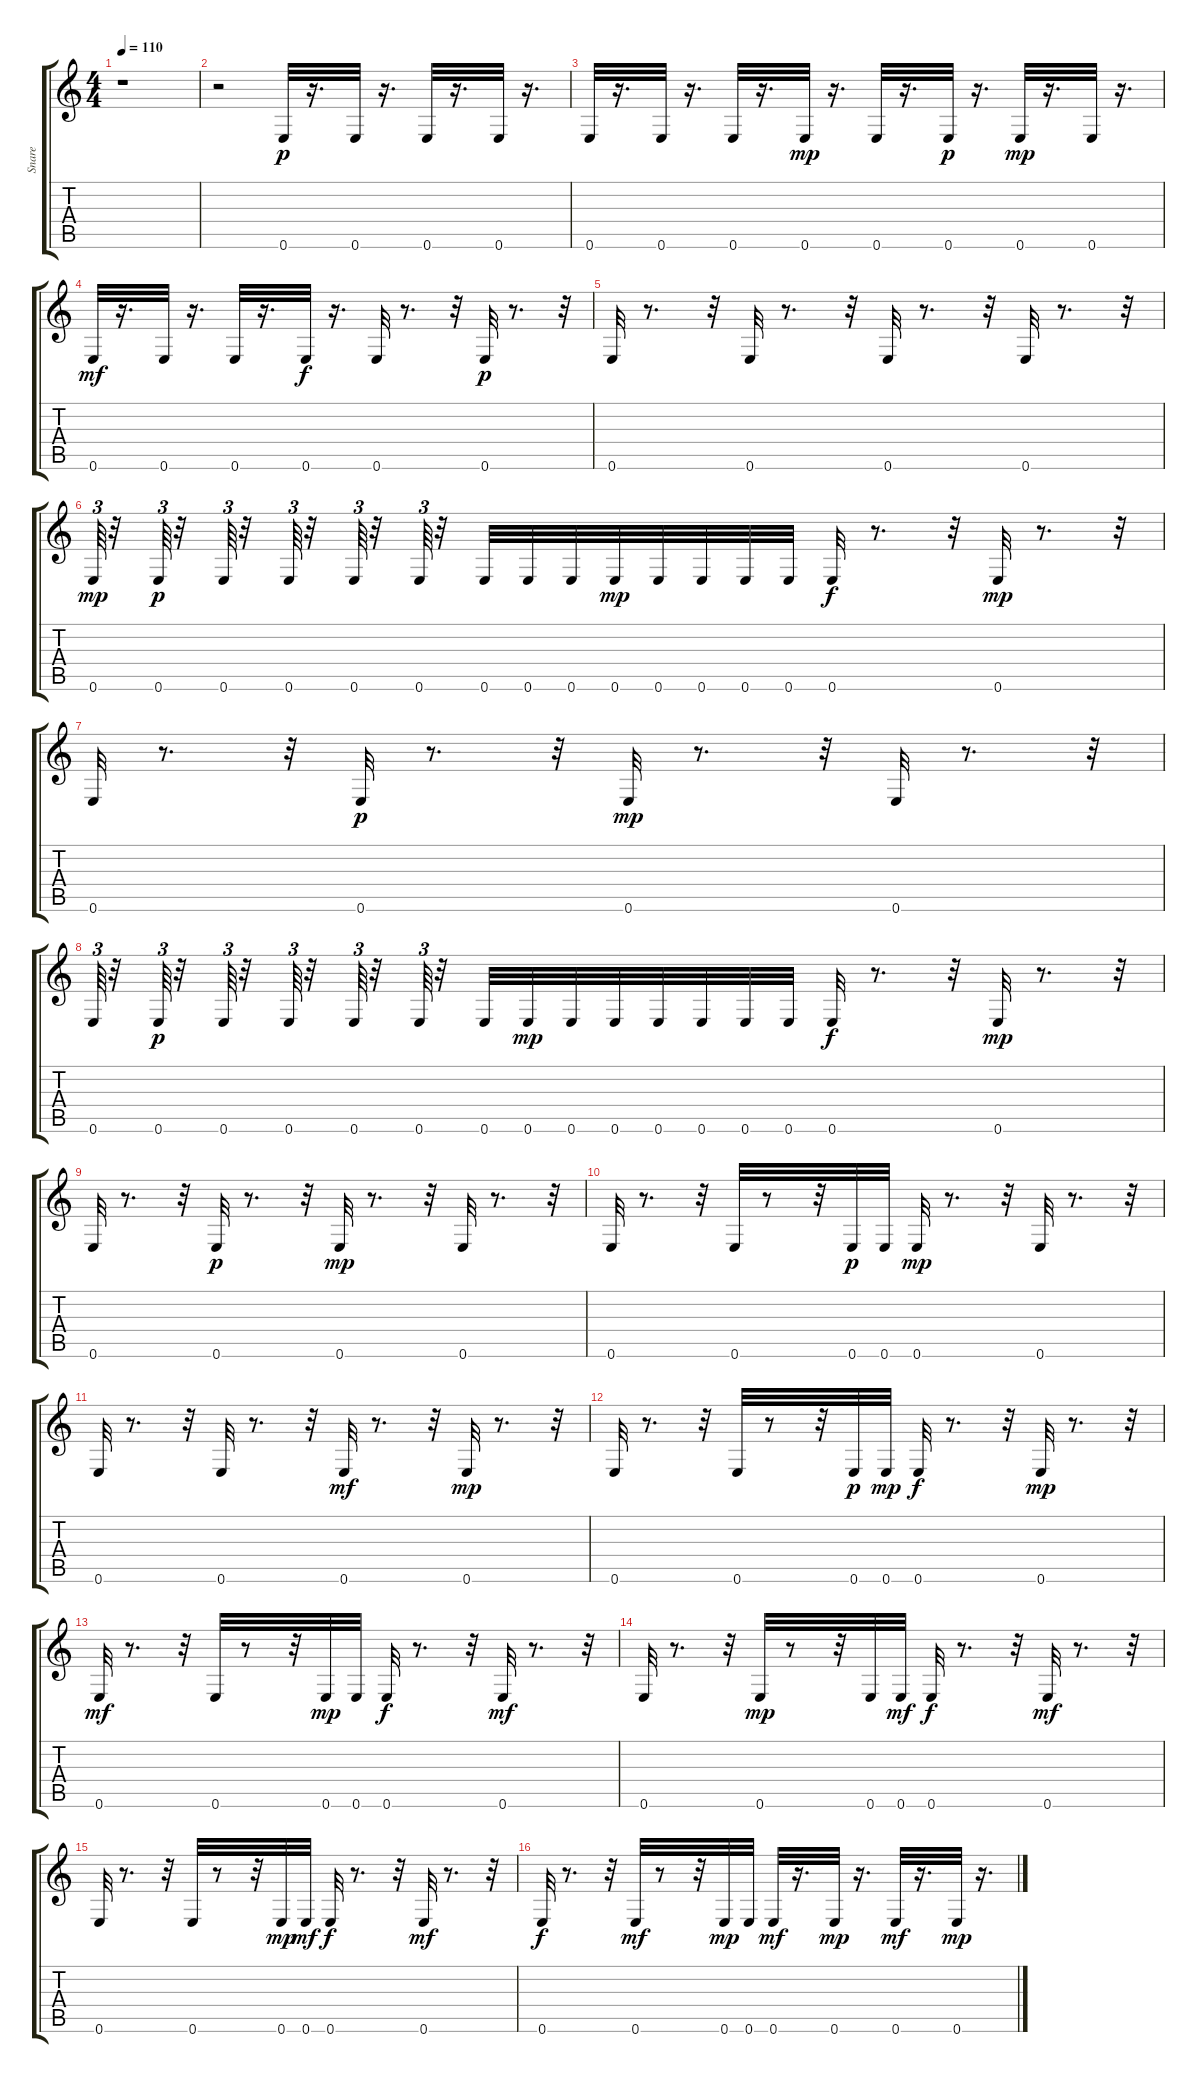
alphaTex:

\track ("Snare" "Snare") {instrument acousticguitarnylon}
\staff {score tabs}
\tuning (E4 B3 G3 D3 A2 E2) {hide}
\ts (4 4)
\tempo 110
\clef g2
\ks c
r.1{dy ff} |
r.2 0.6.32{dy p} r.16{d} 0.6.32 r.16{d} 0.6.32 r.16{d} 0.6.32 r.16{d} |
0.6.32 r.16{d} 0.6.32 r.16{d} 0.6.32 r.16{d} 0.6.32{dy mp} r.16{d} 0.6.32 r.16{d} 0.6.32{dy p} r.16{d} 0.6.32{dy mp} r.16{d} 0.6.32 r.16{d} |
0.6.32{dy mf} r.16{d} 0.6.32 r.16{d} 0.6.32 r.16{d} 0.6.32{dy f} r.16{d} 0.6.32 r.8{d} r.32 0.6.32{dy p} r.8{d} r.32 |
0.6.32 r.8{d} r.32 0.6.32 r.8{d} r.32 0.6.32 r.8{d} r.32 0.6.32 r.8{d} r.32 |
0.6.64{tu (3 2) dy mp} r.32 0.6.64{tu (3 2) dy p} r.32 0.6.64{tu (3 2)} r.32 0.6.64{tu (3 2)} r.32 0.6.64{tu (3 2)} r.32 0.6.64{tu (3 2)} r.32 0.6.32 0.6.32 0.6.32 0.6.32{dy mp} 0.6.32 0.6.32 0.6.32 0.6.32 0.6.32{dy f} r.8{d} r.32 0.6.32{dy mp} r.8{d} r.32 |
0.6.32 r.8{d} r.32 0.6.32{dy p} r.8{d} r.32 0.6.32{dy mp} r.8{d} r.32 0.6.32 r.8{d} r.32 |
0.6.64{tu (3 2)} r.32 0.6.64{tu (3 2) dy p} r.32 0.6.64{tu (3 2)} r.32 0.6.64{tu (3 2)} r.32 0.6.64{tu (3 2)} r.32 0.6.64{tu (3 2)} r.32 0.6.32 0.6.32{dy mp} 0.6.32 0.6.32 0.6.32 0.6.32 0.6.32 0.6.32 0.6.32{dy f} r.8{d} r.32 0.6.32{dy mp} r.8{d} r.32 |
0.6.32 r.8{d} r.32 0.6.32{dy p} r.8{d} r.32 0.6.32{dy mp} r.8{d} r.32 0.6.32 r.8{d} r.32 |
0.6.32 r.8{d} r.32 0.6.32 r.8 r.32 0.6.32{dy p} 0.6.32 0.6.32{dy mp} r.8{d} r.32 0.6.32 r.8{d} r.32 |
0.6.32 r.8{d} r.32 0.6.32 r.8{d} r.32 0.6.32{dy mf} r.8{d} r.32 0.6.32{dy mp} r.8{d} r.32 |
0.6.32 r.8{d} r.32 0.6.32 r.8 r.32 0.6.32{dy p} 0.6.32{dy mp} 0.6.32{dy f} r.8{d} r.32 0.6.32{dy mp} r.8{d} r.32 |
0.6.32{dy mf} r.8{d} r.32 0.6.32 r.8 r.32 0.6.32{dy mp} 0.6.32 0.6.32{dy f} r.8{d} r.32 0.6.32{dy mf} r.8{d} r.32 |
0.6.32 r.8{d} r.32 0.6.32{dy mp} r.8 r.32 0.6.32 0.6.32{dy mf} 0.6.32{dy f} r.8{d} r.32 0.6.32{dy mf} r.8{d} r.32 |
0.6.32 r.8{d} r.32 0.6.32 r.8 r.32 0.6.32{dy mp} 0.6.32{dy mf} 0.6.32{dy f} r.8{d} r.32 0.6.32{dy mf} r.8{d} r.32 |
0.6.32{dy f} r.8{d} r.32 0.6.32{dy mf} r.8 r.32 0.6.32{dy mp} 0.6.32 0.6.32{dy mf} r.16{d} 0.6.32{dy mp} r.16{d} 0.6.32{dy mf} r.16{d} 0.6.32{dy mp} r.16{d}
